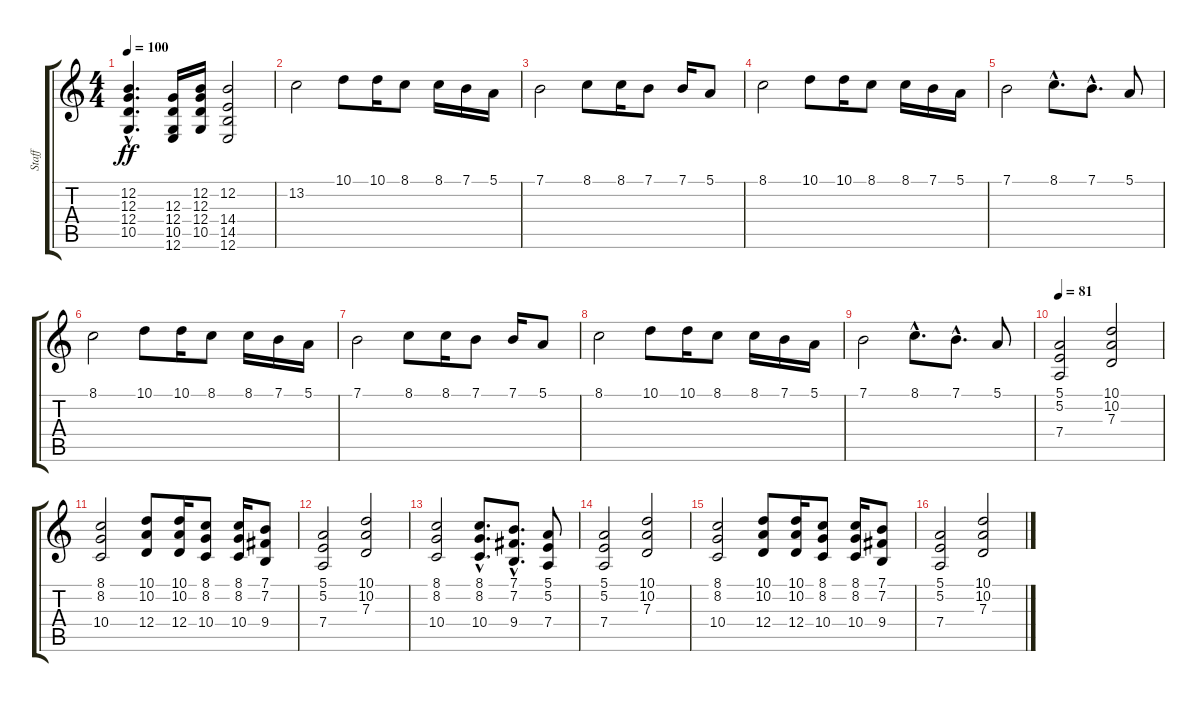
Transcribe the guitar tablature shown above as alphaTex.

\track ("Staff" "Staff") {instrument stringensemble1}
\staff {score tabs}
\tuning (E4 B3 G3 D3 A2 E2) {hide}
\ts (4 4)
\tempo 100
\clef g2
\ks c
(12.2{hac} 12.3{hac} 12.4{hac} 10.5{hac}).4{d dy ff} (12.3 12.4 10.5 12.6).16 (12.2 12.3 12.4 10.5).16 (12.2 14.4 14.5 12.6).2 |
13.2.2 10.1.8 10.1.16 8.1.8 8.1.16 7.1.16 5.1.16 |
7.1.2 8.1.8 8.1.16 7.1.8 7.1.16 5.1.8 |
8.1.2 10.1.8 10.1.16 8.1.8 8.1.16 7.1.16 5.1.16 |
7.1.2 8.1{hac}.8{d} 7.1{hac}.8{d} 5.1.8 |
8.1.2 10.1.8 10.1.16 8.1.8 8.1.16 7.1.16 5.1.16 |
7.1.2 8.1.8 8.1.16 7.1.8 7.1.16 5.1.8 |
8.1.2 10.1.8 10.1.16 8.1.8 8.1.16 7.1.16 5.1.16 |
7.1.2 8.1{hac}.8{d} 7.1{hac}.8{d} 5.1.8 |
\tempo 81
(5.1 5.2 7.4).2 (10.1 10.2 7.3).2 |
(8.1 8.2 10.4).2 (10.1 10.2 12.4).8 (10.1 10.2 12.4).16 (8.1 8.2 10.4).8 (8.1 8.2 10.4).16 (7.1 7.2 9.4).8 |
(5.1 5.2 7.4).2 (10.1 10.2 7.3).2 |
(8.1 8.2 10.4).2 (8.1{hac} 8.2{hac} 10.4{hac}).8{d} (7.1{hac} 7.2{hac} 9.4{hac}).8{d} (5.1 5.2 7.4).8 |
(5.1 5.2 7.4).2 (10.1 10.2 7.3).2 |
(8.1 8.2 10.4).2 (10.1 10.2 12.4).8 (10.1 10.2 12.4).16 (8.1 8.2 10.4).8 (8.1 8.2 10.4).16 (7.1 7.2 9.4).8 |
(5.1 5.2 7.4).2 (10.1 10.2 7.3).2
